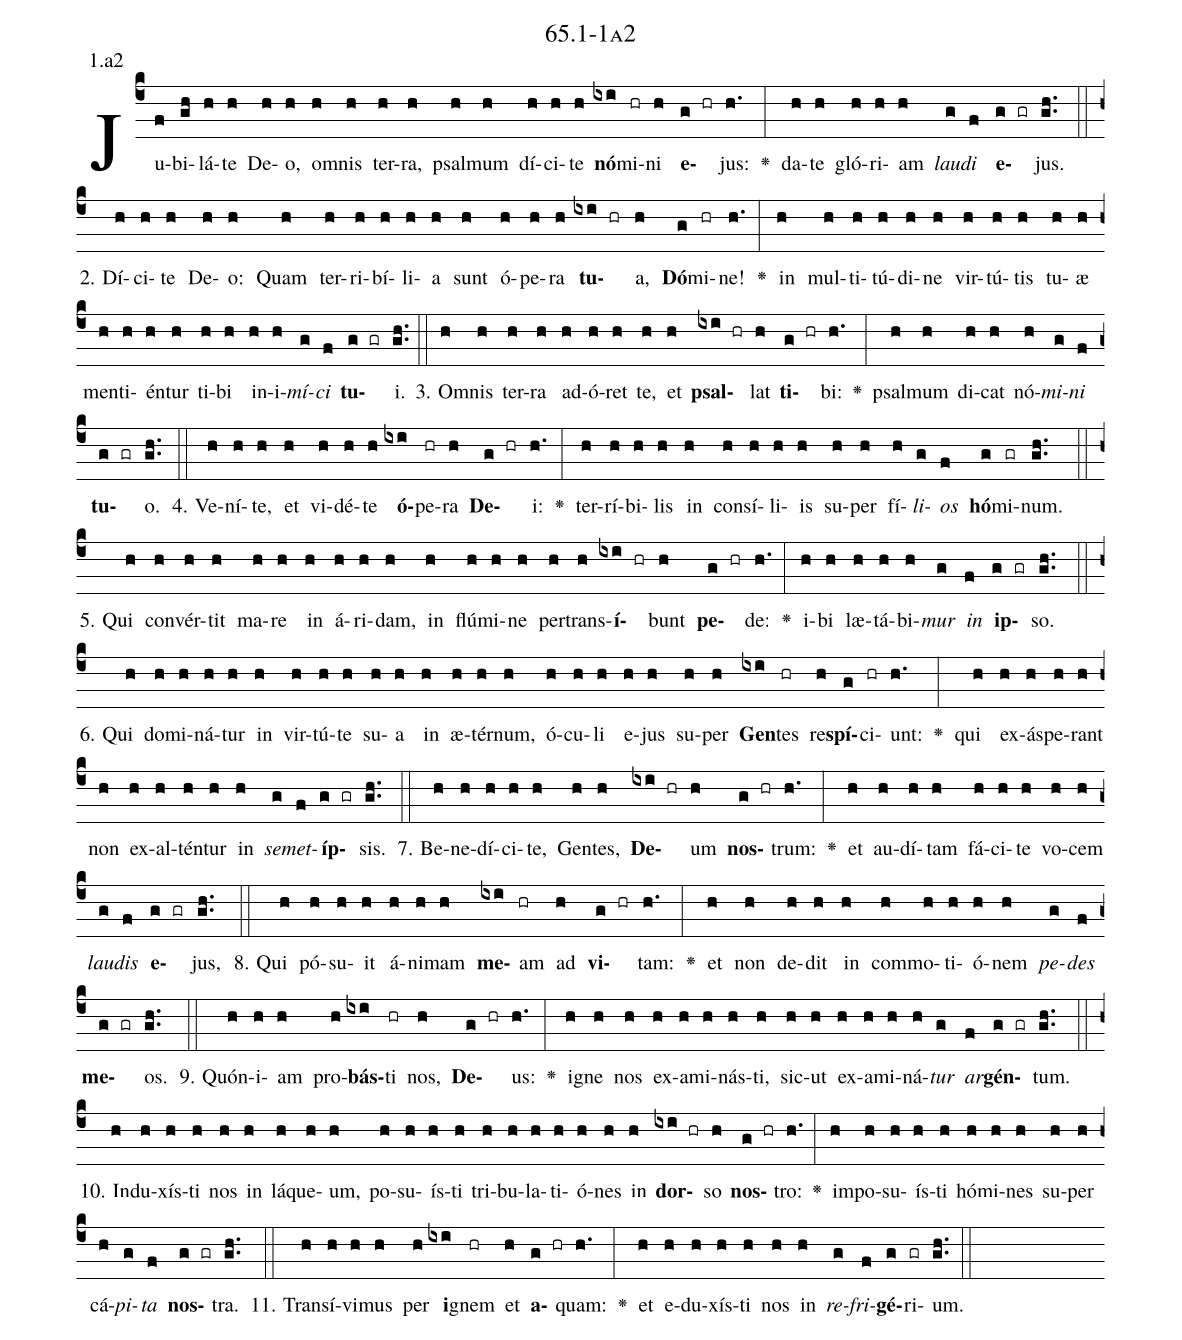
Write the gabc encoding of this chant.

name: 65.1-1a2;
annotation: 1.a2;
%%
(c4)Ju(f)bi(gh)lá(h)te(h) De(h)o,(h) om(h)nis(h) ter(h)ra,(h) psal(h)mum(h) dí(h)ci(h)te(h) <b>nó</b>(ixi)mi(hr)ni(h) <b>e</b>(g hr)jus:(h.) <v>\greheightstar</v>(:) da(h)te(h) gló(h)ri(h)am(h) <i>lau</i>(g)<i>di</i>(f) <b>e</b>(g gr)jus.(gh..) (::)
2. Dí(h)ci(h)te(h) De(h)o:(h) Quam(h) ter(h)ri(h)bí(h)li(h)a(h) sunt(h) ó(h)pe(h)ra(h) <b>tu</b>(ixi hr)a,(h) <b>Dó</b>(g)mi(hr)ne!(h.) <v>\greheightstar</v>(:) in(h) mul(h)ti(h)tú(h)di(h)ne(h) vir(h)tú(h)tis(h) tu(h)æ(h) men(h)ti(h)én(h)tur(h) ti(h)bi(h) in(h)i(h)<i>mí</i>(g)<i>ci</i>(f) <b>tu</b>(g gr)i.(gh..) (::)
3. Om(h)nis(h) ter(h)ra(h) ad(h)ó(h)ret(h) te,(h) et(h) <b>psal</b>(ixi hr)lat(h) <b>ti</b>(g hr)bi:(h.) <v>\greheightstar</v>(:) psal(h)mum(h) di(h)cat(h) nó(h)<i>mi</i>(g)<i>ni</i>(f) <b>tu</b>(g gr)o.(gh..) (::)
4. Ve(h)ní(h)te,(h) et(h) vi(h)dé(h)te(h) <b>ó</b>(ixi)pe(hr)ra(h) <b>De</b>(g hr)i:(h.) <v>\greheightstar</v>(:) ter(h)rí(h)bi(h)lis(h) in(h) con(h)sí(h)li(h)is(h) su(h)per(h) fí(h)<i>li</i>(g)<i>os</i>(f) <b>hó</b>(g)mi(gr)num.(gh..) (::)
5. Qui(h) con(h)vér(h)tit(h) ma(h)re(h) in(h) á(h)ri(h)dam,(h) in(h) flú(h)mi(h)ne(h) per(h)trans(h)<b>í</b>(ixi hr)bunt(h) <b>pe</b>(g hr)de:(h.) <v>\greheightstar</v>(:) i(h)bi(h) læ(h)tá(h)bi(h)<i>mur</i>(g) <i>in</i>(f) <b>ip</b>(g gr)so.(gh..) (::)
6. Qui(h) do(h)mi(h)ná(h)tur(h) in(h) vir(h)tú(h)te(h) su(h)a(h) in(h) æ(h)tér(h)num,(h) ó(h)cu(h)li(h) e(h)jus(h) su(h)per(h) <b>Gen</b>(ixi)tes(hr) re(h)<b>spí</b>(g)ci(hr)unt:(h.) <v>\greheightstar</v>(:) qui(h) ex(h)ás(h)pe(h)rant(h) non(h) ex(h)al(h)tén(h)tur(h) in(h) <i>se</i>(g)<i>met</i>(f)<b>íp</b>(g gr)sis.(gh..) (::)
7. Be(h)ne(h)dí(h)ci(h)te,(h) Gen(h)tes,(h) <b>De</b>(ixi hr)um(h) <b>nos</b>(g hr)trum:(h.) <v>\greheightstar</v>(:) et(h) au(h)dí(h)tam(h) fá(h)ci(h)te(h) vo(h)cem(h) <i>lau</i>(g)<i>dis</i>(f) <b>e</b>(g gr)jus,(gh..) (::)
8. Qui(h) pó(h)su(h)it(h) á(h)ni(h)mam(h) <b>me</b>(ixi)am(hr) ad(h) <b>vi</b>(g hr)tam:(h.) <v>\greheightstar</v>(:) et(h) non(h) de(h)dit(h) in(h) com(h)mo(h)ti(h)ó(h)nem(h) <i>pe</i>(g)<i>des</i>(f) <b>me</b>(g gr)os.(gh..) (::)
9. Quón(h)i(h)am(h) pro(h)<b>bás</b>(ixi)ti(hr) nos,(h) <b>De</b>(g hr)us:(h.) <v>\greheightstar</v>(:) i(h)gne(h) nos(h) ex(h)a(h)mi(h)nás(h)ti,(h) sic(h)ut(h) ex(h)a(h)mi(h)ná(h)<i>tur</i>(g) <i>ar</i>(f)<b>gén</b>(g gr)tum.(gh..) (::)
10. In(h)du(h)xís(h)ti(h) nos(h) in(h) lá(h)que(h)um,(h) po(h)su(h)ís(h)ti(h) tri(h)bu(h)la(h)ti(h)ó(h)nes(h) in(h) <b>dor</b>(ixi hr)so(h) <b>nos</b>(g hr)tro:(h.) <v>\greheightstar</v>(:) im(h)po(h)su(h)ís(h)ti(h) hó(h)mi(h)nes(h) su(h)per(h) cá(h)<i>pi</i>(g)<i>ta</i>(f) <b>nos</b>(g gr)tra.(gh..) (::)
11. Trans(h)í(h)vi(h)mus(h) per(h) <b>i</b>(ixi)gnem(hr) et(h) <b>a</b>(g hr)quam:(h.) <v>\greheightstar</v>(:) et(h) e(h)du(h)xís(h)ti(h) nos(h) in(h) <i>re</i>(g)<i>fri</i>(f)<b>gé</b>(g)ri(gr)um.(gh..) (::)
